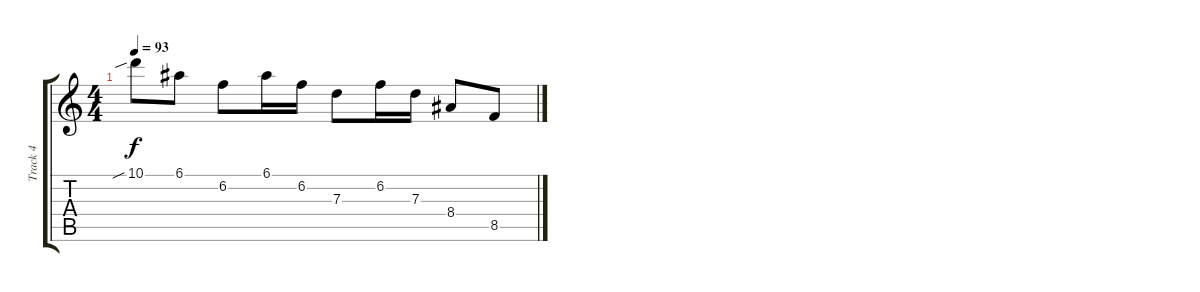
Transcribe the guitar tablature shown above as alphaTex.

\track ("Track 4" "Track 4") {instrument distortionguitar}
\staff {score tabs}
\tuning (E4 B3 G3 D3 A2 D2) {hide}
\ts (4 4)
\tempo 93
\clef g2
\ks c
10.1{sib}.8{dy f} 6.1.8 6.2.8 6.1.16 6.2.16 7.3.8 6.2.16 7.3.16 8.4.8 8.5.8
